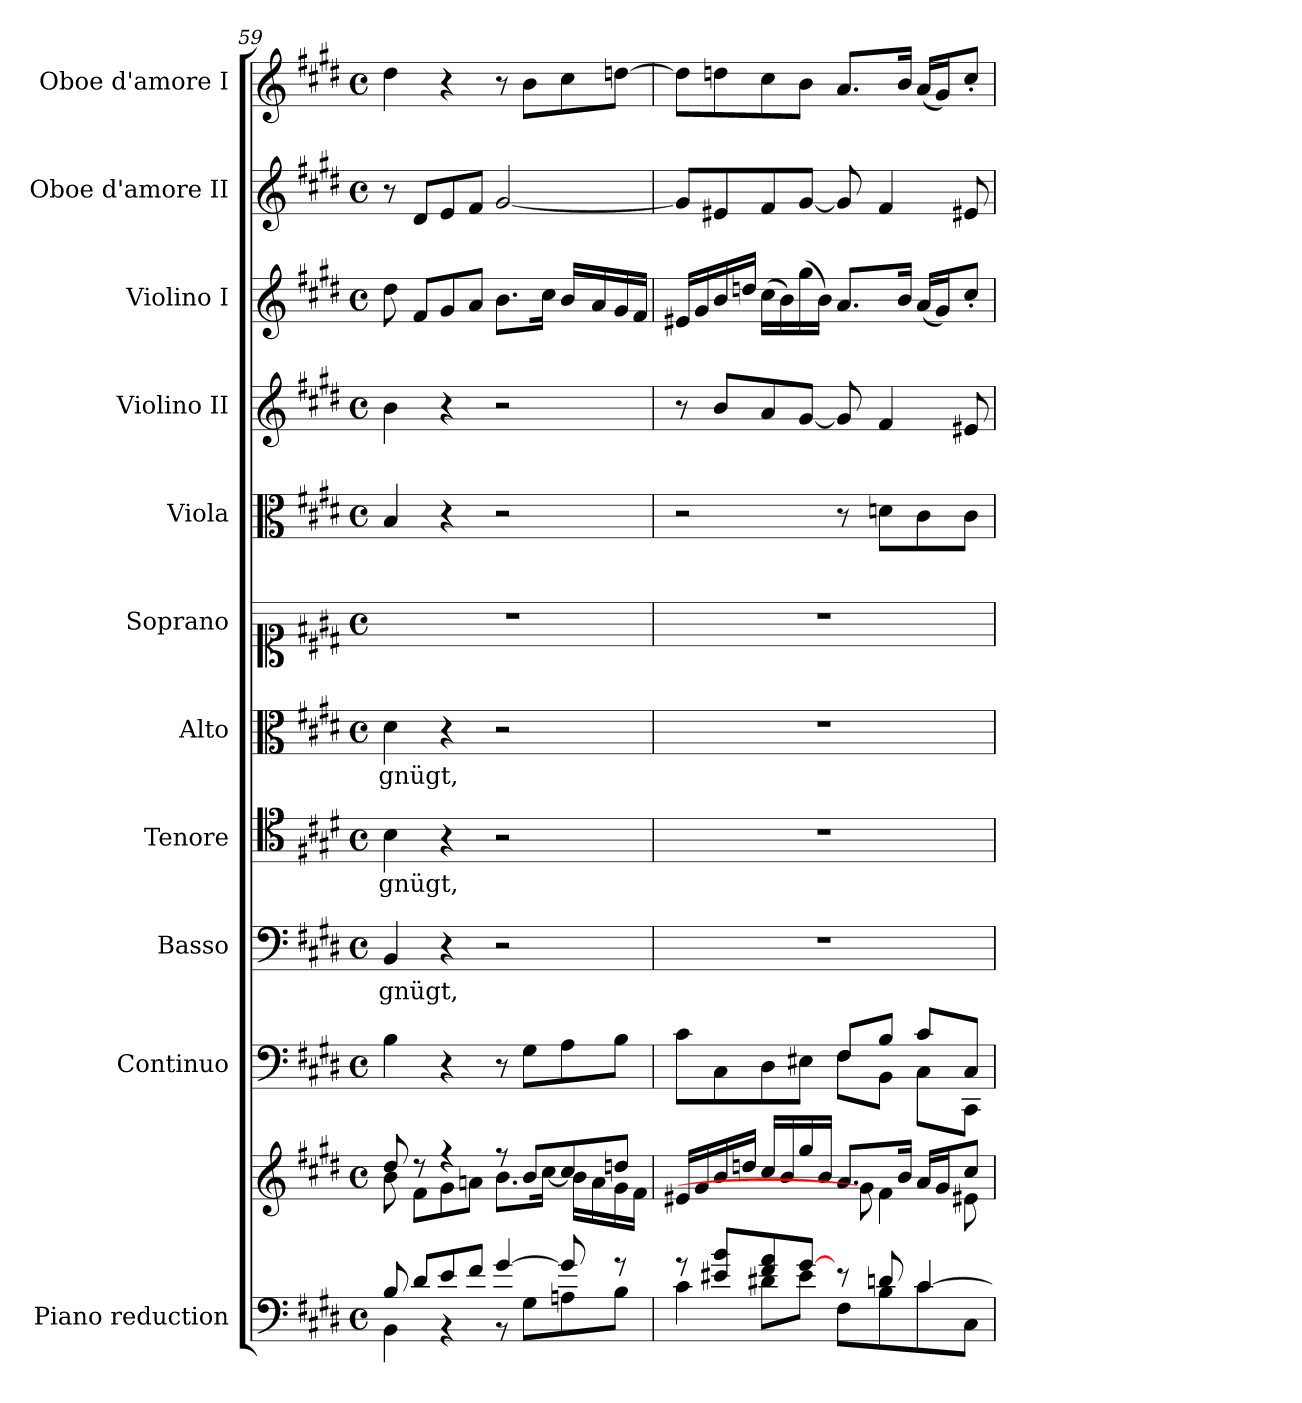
**kern	**kern	**kern	**kern	**text	**kern	**text	**kern	**text	**kern	**kern	**kern	**kern	**kern	**kern
*part11	*part11	*part10	*part9	*part9	*part8	*part8	*part7	*part7	*part6	*part5	*part4	*part3	*part2	*part1
*staff12	*staff11	*staff10	*staff9	*staff9	*staff8	*staff8	*staff7	*staff7	*staff6	*staff5	*staff4	*staff3	*staff2	*staff1
*I"Piano reduction	*	*I"Continuo	*I"Basso	*	*I"Tenore	*	*I"Alto	*	*I"Soprano	*I"Viola	*I"Violino II	*I"Violino I	*I"Oboe d'amore II	*I"Oboe d'amore I
*I'Pno	*	*	*	*	*	*	*	*	*	*I'Vla	*I'Vln	*I'Vln	*I'Ob	*I'Ob
*clefF4	*clefG2	*clefF4	*clefF4	*	*clefC4	*	*clefC3	*	*clefC1	*clefC3	*clefG2	*clefG2	*clefG2	*clefG2
*k[f#c#g#d#]	*k[f#c#g#d#]	*k[f#c#g#d#]	*k[f#c#g#d#]	*	*k[f#c#g#d#]	*	*k[f#c#g#d#]	*	*k[f#c#g#d#]	*k[f#c#g#d#]	*k[f#c#g#d#]	*k[f#c#g#d#]	*k[f#c#g#d#]	*k[f#c#g#d#]
*M4/4	*M4/4	*M4/4	*M4/4	*	*M4/4	*	*M4/4	*	*M4/4	*M4/4	*M4/4	*M4/4	*M4/4	*M4/4
*met(c)	*met(c)	*met(c)	*met(c)	*	*met(c)	*	*met(c)	*	*met(c)	*met(c)	*met(c)	*met(c)	*met(c)	*met(c)
=59	=59	=59	=59	=59	=59	=59	=59	=59	=59	=59	=59	=59	=59	=59
*^	*^	*	*	*	*	*	*	*	*	*	*	*	*	*
!	!	!	!	!	!	!LO:LY:b	!	!LO:LY:b	!	!LO:LY:b	!	!	!	!	!	!
8B/	4BB\	8dd#/	8b\	4B\	4BB/	-gnügt,	4B\	-gnügt,	4d#\	-gnügt,	1r	4B/	4b\	8dd#\	8r	4dd#\
8d#/L	.	8r	8f#\L	.	.	.	.	.	.	.	.	.	.	8f#/L	8d#/L	.
8e/	4r	4r	8g#\	4r	4r	.	4r	.	4r	.	.	4r	4r	8g#/	8e/	4r
8f#/J	.	.	8an\J	.	.	.	.	.	.	.	.	.	.	8a/J	8f#/J	.
[4g#/	8r	8r	8.b\L	8r	2r	.	2r	.	2r	.	.	2r	2r	8.b\L	[2g#/	8r
.	8G#\L	8b/L	.	8G#\L	.	.	.	.	.	.	.	.	.	.	.	8b\L
.	.	.	[>16cc#\Jk	.	.	.	.	.	.	.	.	.	.	16cc#\Jk	.	.
8g#/]	8An\	8cc#/]	16b\LL	8A\	.	.	.	.	.	.	.	.	.	16b/LL	.	8cc#\
.	.	.	16a\	.	.	.	.	.	.	.	.	.	.	16a/	.	.
8r	8B\J	8ddn/J	16g#\	8B\J	.	.	.	.	.	.	.	.	.	16g#/	.	[8ddn\J
.	.	.	16f#\JJ	.	.	.	.	.	.	.	.	.	.	16f#/JJ	.	.
=60	=60	=60	=60	=60	=60	=60	=60	=60	=60	=60	=60	=60	=60	=60	=60	=60
*	*	*	*	*^	*	*	*	*	*	*	*	*	*	*	*	*
8r	4c#\	16e#X/LL	2ryy	2ryy	8c#\L	1r	.	1r	.	1r	.	1r	2r	8r	16e#X/LL	8g#/L]	8dd\L]
.	.	16g#/	.	.	.	.	.	.	.	.	.	.	.	.	16g#/	.	.
8e#X/ 8b/L	.	16b/	.	.	8C#\	.	.	.	.	.	.	.	.	8b/L	16b/	8e#X/	8ddn\
.	.	16ddn/JJ	.	.	.	.	.	.	.	.	.	.	.	.	16ddn/JJ	.	.
8f#/ 8a/	8d#X\L	16cc#/LL	.	.	8D#\	.	.	.	.	.	.	.	.	8a/	(16cc#\LL	8f#/	8cc#\
.	.	16b/	.	.	.	.	.	.	.	.	.	.	.	.	16b\)	.	.
[8g#/J	8e#\J	16gg#/	.	.	8E#X\J	.	.	.	.	.	.	.	.	[8g#/J	(16gg#\	[8g#/J	8b\J
.	.	16b/JJ	.	.	.	.	.	.	.	.	.	.	.	.	16b\JJ)	.	.
8r	8F#\L	8.a/L	8g#\]	8F#!/L	8F#\L	.	.	.	.	.	.	.	8r	8g#/]	8.a/L	8g#/]	8.a/L
8dn/	8B\	.	4f#\	8B!/J	8BB\J	.	.	.	.	.	.	.	8dn\L	4f#/	.	4f#/	.
.	.	16b/Jk	.	.	.	.	.	.	.	.	.	.	.	.	16b/Jk	.	16b/Jk
[4c#/	8c#\	16a/LL	.	8c#!/L	8C#\L	.	.	.	.	.	.	.	8c#\	.	(16a/LL	.	(16a/LL
.	.	16g#/J	.	.	.	.	.	.	.	.	.	.	.	.	16g#/J)	.	16g#/J)
.	8C#\J	8cc#/J	8e#X\	8C#!/J	8CC#\J	.	.	.	.	.	.	.	8c#\J	8e#X/	8cc#'/J	8e#X/	8cc#'/J
*v	*v	*	*	*v	*v	*	*	*	*	*	*	*	*	*	*	*	*
*	*v	*v	*	*	*	*	*	*	*	*	*	*	*	*	*
=	=	=	=	=	=	=	=	=	=	=	=	=	=	=
*-	*-	*-	*-	*-	*-	*-	*-	*-	*-	*-	*-	*-	*-	*-
